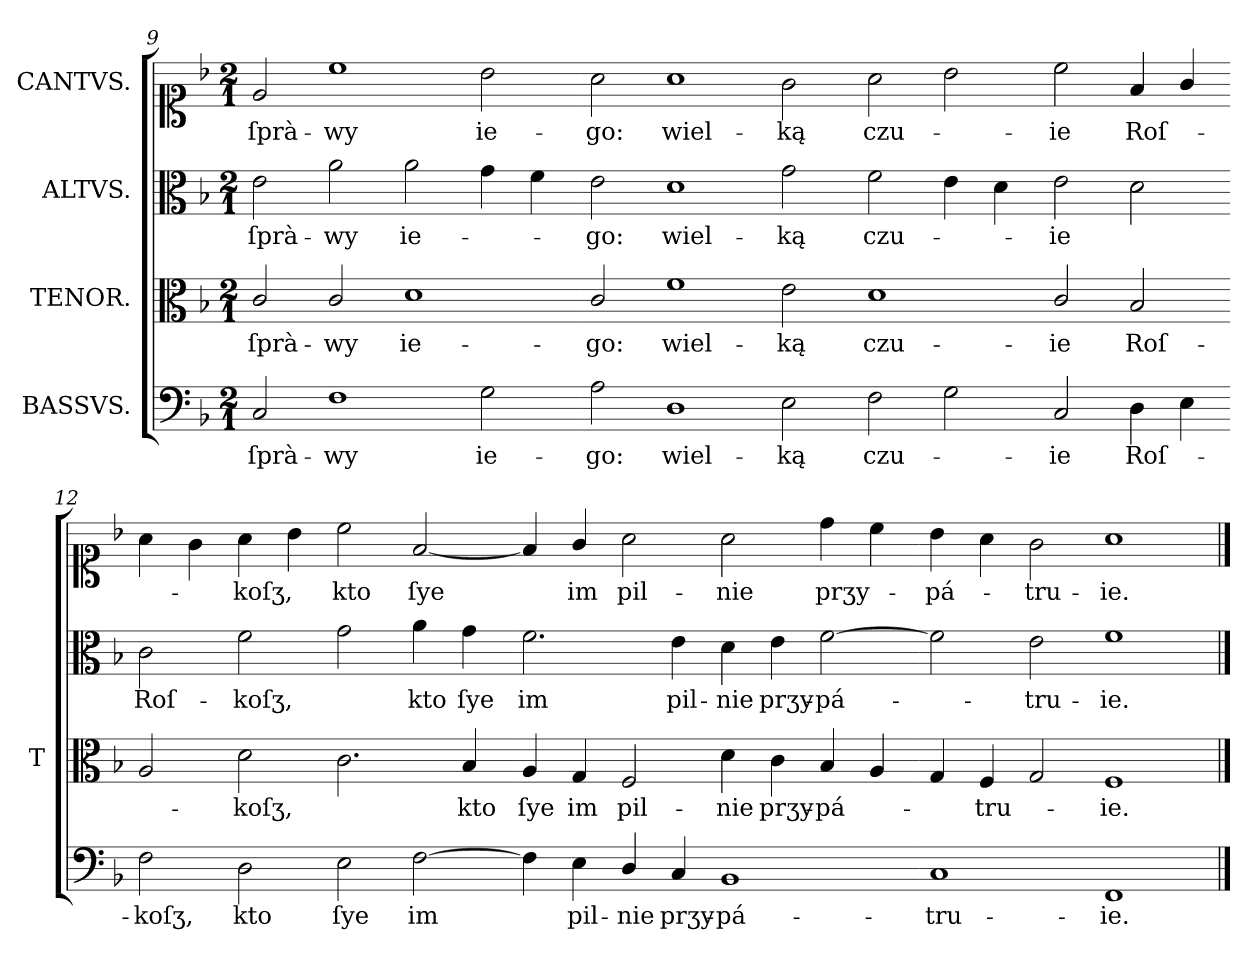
**kern	**text	**kern	**text	**kern	**text	**kern	**text
*part4	*part4	*part3	*part3	*part2	*part2	*part1	*part1
*staff4	*staff4	*staff3	*staff3	*staff2	*staff2	*staff1	*staff1
*I"BASSVS.	*	*I"TENOR.	*	*I"ALTVS.	*	*I"CANTVS.	*
*	*	*I'T	*	*	*	*	*
*clefF4	*	*clefC3	*	*clefC3	*	*clefC1	*
*k[b-]	*	*k[b-]	*	*k[b-]	*	*k[b-]	*
*F:	*	*F:	*	*F:	*	*F:	*
*M2/1	*	*M2/1	*	*M2/1	*	*M2/1	*
=9	=9	=9	=9	=9	=9	=9	=9
2C/	ſprà-	2c/	ſprà-	2e\	ſprà-	2e/	ſprà-
1F\	-wy	2c/	-wy	2a\	-wy	1cc\	-wy
.	.	1d\	ie-	2a\	ie-	.	.
2G\	ie-	.	.	4g\	.	2b-\	ie-
.	.	.	.	4f\	.	.	.
=10-	=10-	=10-	=10-	=10-	=10-	=10-	=10-
2A\	-go:	2c/	-go:	2e\	-go:	2a\	-go:
1D\	wiel-	1f\	wiel-	1d\	wiel-	1a\	wiel-
2E\	-ką	2e\	-ką	2g\	-ką	2g\	-ką
=11-	=11-	=11-	=11-	=11-	=11-	=11-	=11-
2F\	czu-	1d\	czu-	2f\	czu-	2a\	czu-
2G\	.	.	.	4e\	.	2b-\	.
.	.	.	.	4d\	.	.	.
=-	=-	=-	=-	=-	=-	=-	=-
2C/	-ie	2c/	-ie	2e\	-ie	2cc\	-ie
4D\	Roſ-	2B-/	Roſ-	2d\	.	4f/	Roſ-
4E\	.	.	.	.	.	4g/	.
=12-	=12-	=12-	=12-	=12-	=12-	=12-	=12-
2F\	-koſʒ,	2A/	.	2c\	Roſ-	4a\	.
.	.	.	.	.	.	4g\	.
2D\	kto	2d\	-koſʒ,	2f\	-koſʒ,	4a\	-koſʒ,
.	.	.	.	.	.	4b-\	.
2E\	ſye	2.c\	.	2g\	.	2cc\	kto
[2F\	im	.	.	4a\	kto	[2f/	ſye
.	.	4B-/	kto	4g\	ſye	.	.
=13-	=13-	=13-	=13-	=13-	=13-	=13-	=13-
4F\]	.	4A/	ſye	2.f\	im	4f/]	.
4E\	pil-	4G/	im	.	.	4g/	im
4D/	-nie	2F/	pil-	.	.	2a\	pil-
4C/	prʒy-	.	.	4e\	pil-	.	.
1BB-/	-pá-	4d\	-nie	4d\	-nie	2a\	-nie
.	.	4c\	prʒy-	4e\	prʒy-	.	.
.	.	4B-/	-pá-	[2f\	-pá-	4dd\	prʒy-
.	.	4A/	.	.	.	4cc\	.
=14-	=14-	=14-	=14-	=14-	=14-	=14-	=14-
1C/	-tru-	4G/	.	2f\]	.	4b-\	-pá-
.	.	4F/	-tru-	.	.	4a\	.
.	.	2G/	.	2e\	-tru-	2g\	-tru-
1FF/	-ie.	1F/	-ie.	1f\	-ie.	1a\	-ie.
==	==	==	==	==	==	==	==
*-	*-	*-	*-	*-	*-	*-	*-
